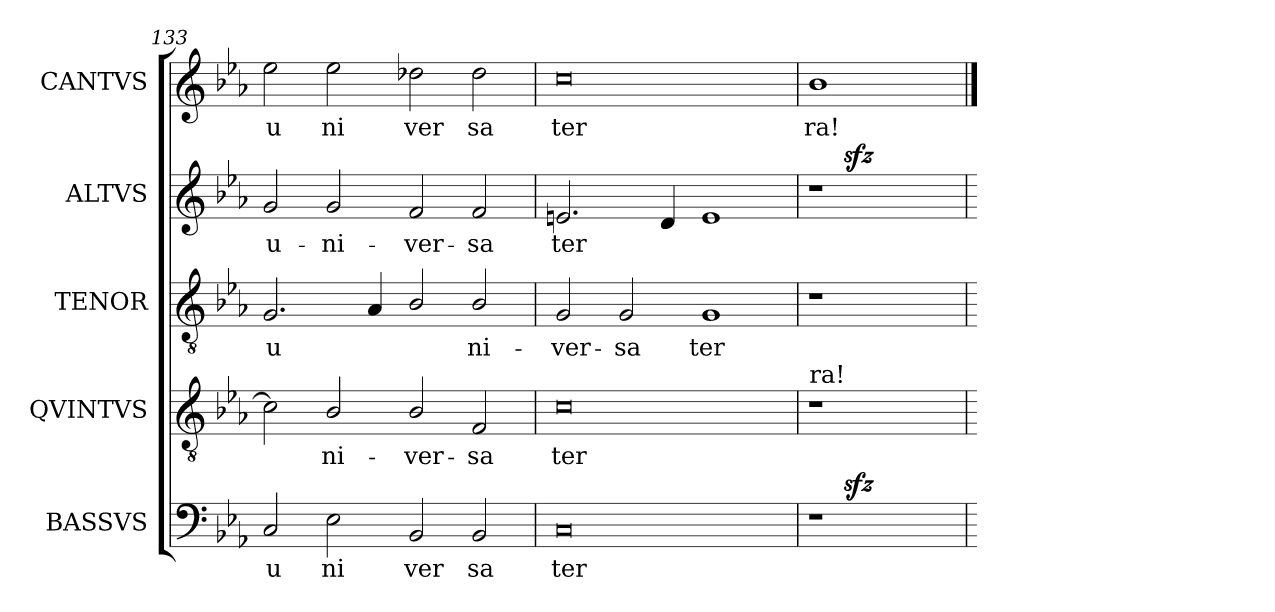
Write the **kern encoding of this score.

**kern	**text	**dynam	**kern	**text	**kern	**text	**dynam	**kern	**text	**dynam	**kern	**text
*part5	*part5	*part5	*part4	*part4	*part3	*part3	*part3	*part2	*part2	*part2	*part1	*part1
*staff5	*staff5	*staff5	*staff4	*staff4	*staff3	*staff3	*staff3	*staff2	*staff2	*staff2	*staff1	*staff1
*I"BASSVS	*	*	*I"QVINTVS	*	*I"TENOR	*	*	*I"ALTVS	*	*	*I"CANTVS	*
*clefF4	*	*	*clefGv2	*	*clefGv2	*	*	*clefG2	*	*	*clefG2	*
*k[b-e-a-]	*	*	*k[b-e-a-]	*	*k[b-e-a-]	*	*	*k[b-e-a-]	*	*	*k[b-e-a-]	*
*E-:	*	*	*E-:	*	*E-:	*	*	*E-:	*	*	*E-:	*
=133	=133	=133	=133	=133	=133	=133	=133	=133	=133	=133	=133	=133
!	!LO:LY:b:cj	!	!	!LO:LY:b:cj	!	!LO:LY:b:cj	!	!	!LO:LY:b:cj	!	!	!LO:LY:b:cj
2C/	u	.	2c\]	--	2.G/	u-	.	2g/	u-	.	2ee-\	u
!	!LO:LY:b:cj	!	!	!LO:LY:b:cj	!	!	!	!	!LO:LY:b:cj	!	!	!LO:LY:b:cj
2E-\	ni	.	2B-/	-ni-	.	.	.	2g/	-ni-	.	2ee-\	ni
!	!	!	!	!	!	!LO:LY:b:cj	!	!	!	!	!	!
.	.	.	.	.	4A-/	--	.	.	.	.	.	.
!	!LO:LY:b:cj	!	!	!LO:LY:b:cj	!	!LO:LY:b:cj	!	!	!LO:LY:b:cj	!	!	!LO:LY:b:cj
2BB-/	ver	.	2B-/	-ver-	2B-/	--	.	2f/	-ver-	.	2dd-X\	ver
!	!LO:LY:b:cj	!	!	!LO:LY:b:cj	!	!LO:LY:b:cj	!	!	!LO:LY:b:cj	!	!	!LO:LY:b:cj
2BB-/	sa	.	2F/	-sa	2B-/	-ni-	.	2f/	-sa	.	2dd-\	sa
=134	=134	=134	=134	=134	=134	=134	=134	=134	=134	=134	=134	=134
!	!LO:LY:b:cj	!	!	!LO:LY:b:cj	!	!LO:LY:b:cj	!	!	!LO:LY:b:cj	!	!	!LO:LY:b:cj
0C	ter	.	0c	ter-	2G/	-ver-	.	2.en/	ter-	.	0cc	ter
!	!	!	!	!	!	!LO:LY:b:cj	!	!	!	!	!	!
.	.	.	.	.	2G/	-sa	.	.	.	.	.	.
!	!	!	!	!	!	!	!	!	!LO:LY:b:cj	!	!	!
.	.	.	.	.	.	.	.	4d/	--	.	.	.
!	!	!	!	!	!	!LO:LY:b:cj	!	!	!LO:LY:b:cj	!	!	!
.	.	.	.	.	1G	ter-	.	1e	--	.	.	.
=135	=135	=135	=135	=135	=135	=135	=135	=135	=135	=135	=135	=135
!	!	!	!	!	!LO:TX:a:t=ra!	!	!	!	!	!	!	!
!	!	!	!LO:TX:a:t=ra!	!	!	!	!	!	!	!	!	!
!LO:TX:a:t=ra!	!	!	!	!	!	!	!	!	!	!	!	!
!	!	!	!	!	!	!	!	!	!	!	!	!LO:LY:b:cj
*^	*	*	*	*	*^	*	*	*^	*	*	*	*
1r	8.ryy	.	.	1r	.	1r	8.ryy	.	.	1r	8.ryy	.	.	1b-	ra!
!	!	!	!LO:DY:b	!	!	!	!	!	!LO:DY:b	!	!	!	!	!	!
!	!	!	!	!	!	!	!	!	!LO:DY:n=1:b	!	!	!	!LO:DY:b	!	!
.	2ryy	.	sfz	.	.	.	2ryy	.	sfz sfz	.	2ryy	.	sfz	.	.
.	4ryy	.	.	.	.	.	4ryy	.	.	.	4ryy	.	.	.	.
.	16ryy	.	.	.	.	.	16ryy	.	.	.	16ryy	.	.	.	.
*	*	*	*	*	*	*v	*v	*	*	*	*	*	*	*	*
*v	*v	*	*	*	*	*	*	*	*v	*v	*	*	*	*
=	==	==	=	==	=	==	==	=	==	==	==	==
*-	*-	*-	*-	*-	*-	*-	*-	*-	*-	*-	*-	*-
